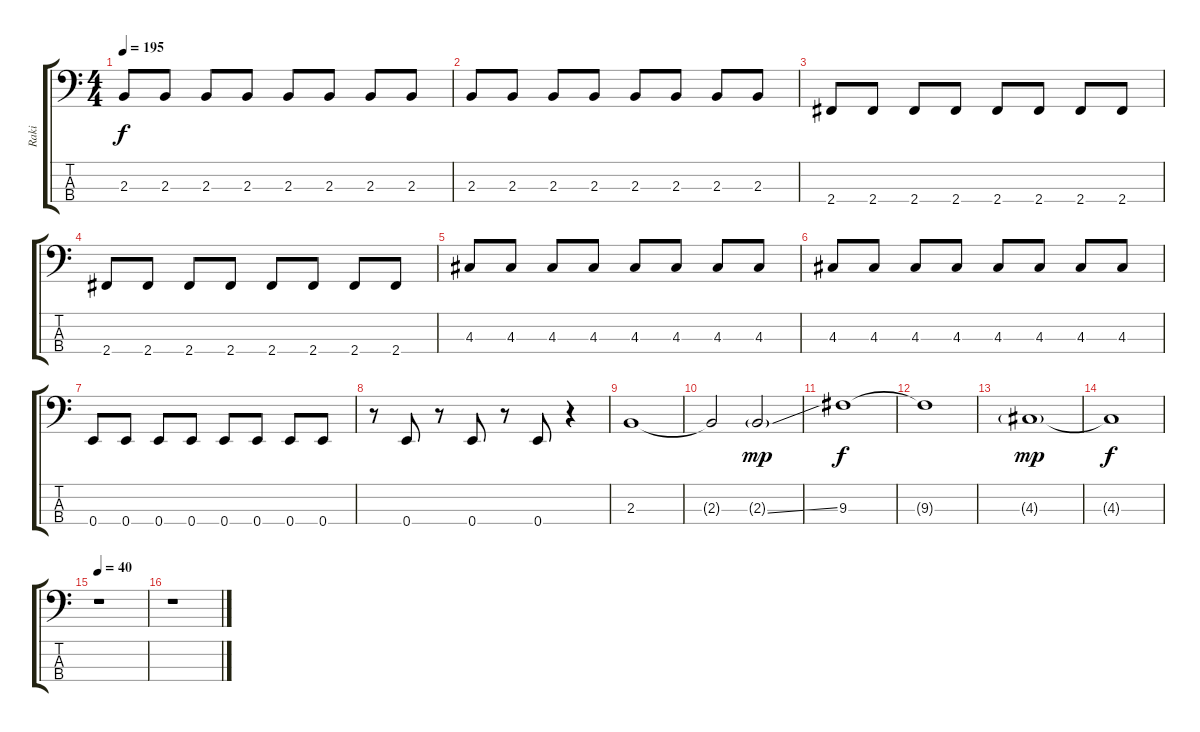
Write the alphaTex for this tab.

\track ("Raki" "Raki") {instrument electricbassfinger}
\staff {score tabs}
\tuning (G2 D2 A1 E1) {hide}
\ts (4 4)
\tempo 195
\clef f4
\ks c
2.3.8{dy f} 2.3.8 2.3.8 2.3.8 2.3.8 2.3.8 2.3.8 2.3.8 |
2.3.8 2.3.8 2.3.8 2.3.8 2.3.8 2.3.8 2.3.8 2.3.8 |
2.4.8 2.4.8 2.4.8 2.4.8 2.4.8 2.4.8 2.4.8 2.4.8 |
2.4.8 2.4.8 2.4.8 2.4.8 2.4.8 2.4.8 2.4.8 2.4.8 |
4.3.8 4.3.8 4.3.8 4.3.8 4.3.8 4.3.8 4.3.8 4.3.8 |
4.3.8 4.3.8 4.3.8 4.3.8 4.3.8 4.3.8 4.3.8 4.3.8 |
0.4.8 0.4.8 0.4.8 0.4.8 0.4.8 0.4.8 0.4.8 0.4.8 |
r.8 0.4.8 r.8 0.4.8 r.8 0.4.8 r.4 |
2.3.1 |
2.3{t}.2 2.3{ss g}.2{dy mp} |
9.3.1{dy f} |
9.3{t}.1 |
4.3{g}.1{dy mp} |
4.3{t}.1{dy f} |
\tempo 40
r.1 |
r.1
